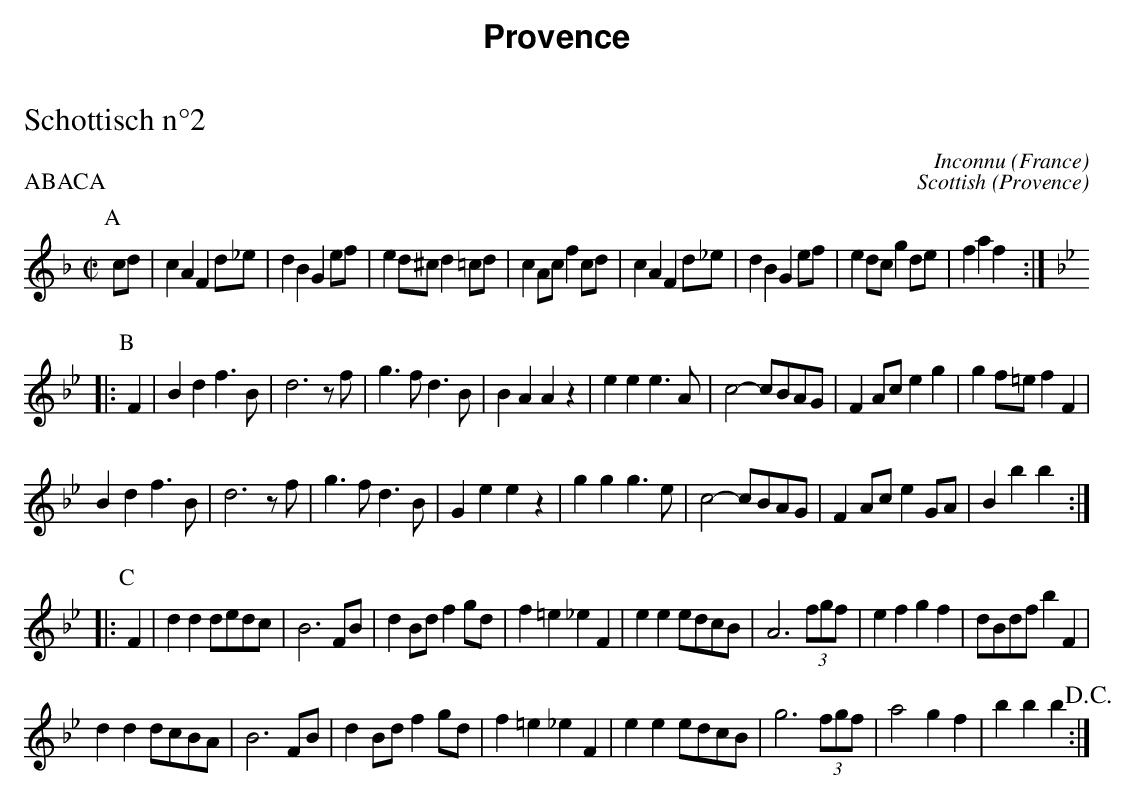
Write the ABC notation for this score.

X:1
T:Schottisch n°2
O:France
C:Inconnu
M:C|
L:1/8
P:ABACA
K:F
P:A
cd | c2A2 F2d_e | d2B2 G2ef | e2d^c d2=cd | c2Ac f2cd | c2A2 F2d_e | d2B2 G2ef | e2dc g2de | f2a2 f2 ::
P:B
[K:Bb] F2 | B2d2 f3B | d6 zf | g3f d3B | B2A2 A2z2 | e2e2 e3A | c4- cBAG | F2Ac e2g2 | g2f=e f2F2 |
B2d2 f3B | d6 zf | g3f d3B | G2e2 e2z2 | g2g2 g3e | c4- cBAG | F2Ac e2GA | B2b2 b2 ::
P:C
[K:Bb] F2 | d2d2 dedc | B6FB | d2Bd f2gd | f2=e2 _e2F2 | e2e2 edcB | A6 (3fgf | e2f2 g2f2 | dBdf b2F2 |
d2d2 dcBA | B6FB | d2Bd f2gd | f2=e2 _e2F2 | e2e2 edcB | g6(3fgf | a4g2f2 | b2b2b2 !D.C.! :|
